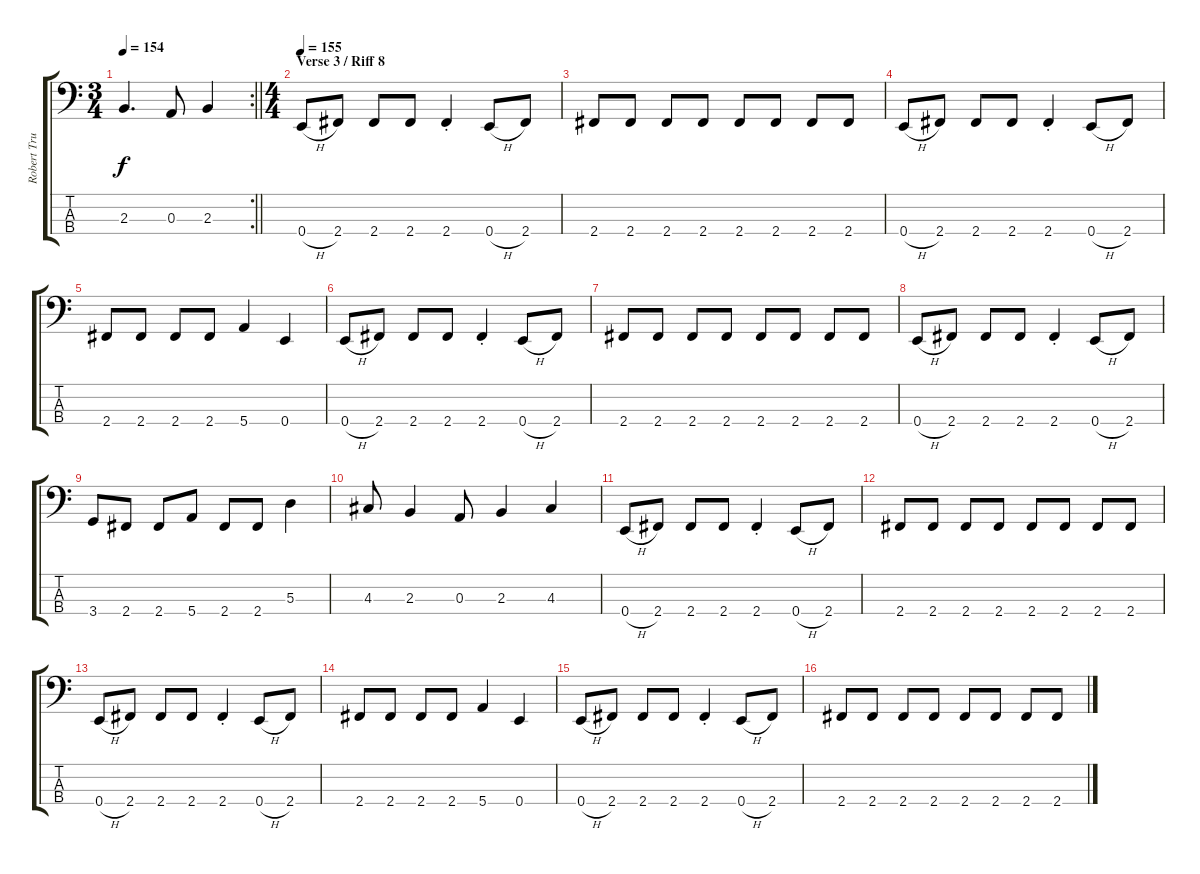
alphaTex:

\track ("Robert Trujilo" "Robert Tru") {instrument electricbassfinger}
\staff {score tabs}
\tuning (G2 D2 A1 E1) {hide}
\rc 2
\ts (3 4)
\tempo 154
\clef f4
\barLineRight lightlight
\ks c
2.3.4{d dy f} 0.3.8 2.3.4 |
\ts (4 4)
\section ("" "Verse 3 / Riff 8")
\tempo 154
\tempo 155
0.4{h}.8 2.4.8 2.4.8 2.4.8 2.4{st}.4 0.4{h}.8 2.4.8 |
2.4.8 2.4.8 2.4.8 2.4.8 2.4.8 2.4.8 2.4.8 2.4.8 |
0.4{h}.8 2.4.8 2.4.8 2.4.8 2.4{st}.4 0.4{h}.8 2.4.8 |
2.4.8 2.4.8 2.4.8 2.4.8 5.4.4 0.4.4 |
0.4{h}.8 2.4.8 2.4.8 2.4.8 2.4{st}.4 0.4{h}.8 2.4.8 |
2.4.8 2.4.8 2.4.8 2.4.8 2.4.8 2.4.8 2.4.8 2.4.8 |
0.4{h}.8 2.4.8 2.4.8 2.4.8 2.4{st}.4 0.4{h}.8 2.4.8 |
3.4.8 2.4.8 2.4.8 5.4.8 2.4.8 2.4.8 5.3.4 |
4.3.8 2.3.4 0.3.8 2.3.4 4.3.4 |
0.4{h}.8 2.4.8 2.4.8 2.4.8 2.4{st}.4 0.4{h}.8 2.4.8 |
2.4.8 2.4.8 2.4.8 2.4.8 2.4.8 2.4.8 2.4.8 2.4.8 |
0.4{h}.8 2.4.8 2.4.8 2.4.8 2.4{st}.4 0.4{h}.8 2.4.8 |
2.4.8 2.4.8 2.4.8 2.4.8 5.4.4 0.4.4 |
0.4{h}.8 2.4.8 2.4.8 2.4.8 2.4{st}.4 0.4{h}.8 2.4.8 |
2.4.8 2.4.8 2.4.8 2.4.8 2.4.8 2.4.8 2.4.8 2.4.8
